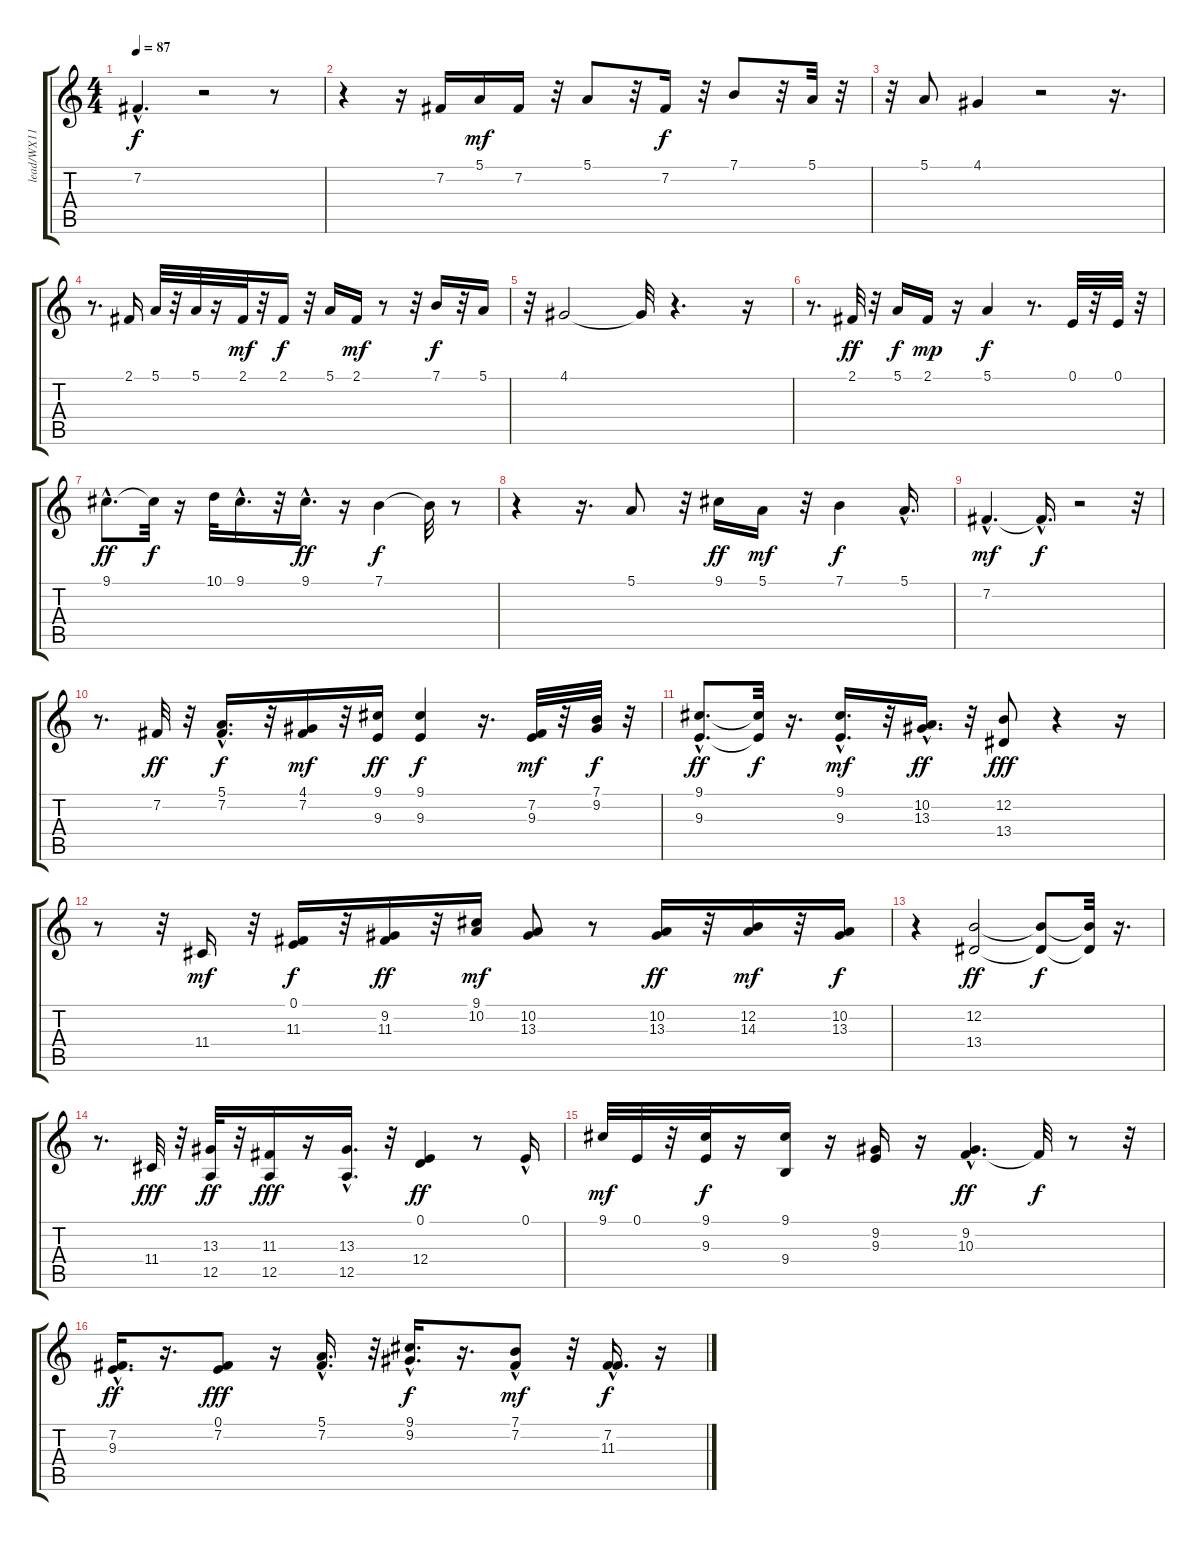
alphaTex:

\track ("lead/WX11" "lead/WX11") {instrument voiceoohs}
\staff {score tabs}
\tuning (E4 B3 G3 D3 A2 E2) {hide}
\ts (4 4)
\tempo 87
\clef g2
\ks c
7.2{hac}.4{d dy f} r.2 r.8 |
r.4 r.16 7.2.16 5.1.16{dy mf} 7.2.16 r.32 5.1.8 r.32 7.2.16{dy f} r.32 7.1.8 r.32 5.1.32 r.32 |
r.32 5.1.8 4.1.4 r.2 r.16{d} |
r.8{d} 2.1.16 5.1.32 r.32 5.1.32 r.16 2.1.32{dy mf} r.32 2.1.16{dy f} r.32 5.1.16 2.1.16{dy mf} r.8 r.32 7.1.16{dy f} r.32 5.1.16 |
r.32 4.1.2 4.1{t}.32 r.4{d} r.16 |
r.8{d} 2.1.32{dy ff} r.32 5.1.16{dy f} 2.1.16{dy mp} r.16 5.1.4{dy f} r.8{d} 0.1.32 r.32 0.1.32 r.32 |
9.1{hac}.8{d dy ff} 9.1{t}.32{dy f} r.16 10.1.32 9.1{hac}.16{d} r.32 9.1{hac}.16{d dy ff} r.16 7.1.4{dy f} 7.1{t}.32 r.8 |
r.4 r.16{d} 5.1.8 r.32 9.1.16{dy ff} 5.1.16{dy mf} r.32 7.1.4{dy f} 5.1{hac}.16{d} |
7.2{hac}.4{d dy mf} 7.2{hac t}.16{d dy f} r.2 r.32 |
r.8{d} 7.2.32{dy ff} r.32 (5.1{hac} 7.2{hac}).16{d dy f} r.32 (4.1 7.2).16{dy mf} r.32 (9.1 9.3).16{dy ff} (9.1 9.3).4{dy f} r.16{d} (7.2 9.3).32{dy mf} r.32 (7.1 9.2).32{dy f} r.32 |
(9.1{hac} 9.3{hac}).8{d dy ff} (9.1{t} 9.3{t}).32{dy f} r.16{d} (9.1{hac} 9.3{hac}).16{d dy mf} r.32 (10.2{hac} 13.3{hac}).16{d dy ff} r.32 (12.2 13.4).8{dy fff} r.4 r.16 |
r.8 r.32 11.4.16{dy mf} r.32 (0.1 11.3).16{dy f} r.32 (9.2 11.3).16{dy ff} r.32 (9.1 10.2).16{dy mf} (10.2 13.3).8 r.8 (10.2 13.3).16{dy ff} r.32 (12.2 14.3).16{dy mf} r.32 (10.2 13.3).16{dy f} |
r.4 (12.2 13.4).2{dy ff} (12.2{t} 13.4{t}).8{dy f} (12.2{t} 13.4{t}).32 r.16{d} |
r.8{d} 11.4.32{dy fff} r.32 (13.3 12.5).32{dy ff} r.32 (11.3 12.5).16{dy fff} r.16 (13.3 12.5{hac}).16{d} r.32 (0.1 12.4).4{dy ff} r.8 0.1{hac}.16 |
9.1.32{dy mf} 0.1.32 r.32 (9.1 9.3).32{dy f} r.16 (9.1 9.4).16 r.16 (9.2 9.3).16 r.16 (9.2{hac} 10.3{hac}).4{d dy ff} 10.3{t}.32{dy f} r.8 r.32 |
(7.2{hac} 9.3{hac}).16{d dy ff} r.16{d} (0.1 7.2).8{dy fff} r.16 (5.1{hac} 7.2{hac}).16{d} r.32 (9.1{hac} 9.2{hac}).16{d dy f} r.16{d} (7.1 7.2{hac}).8{dy mf} r.32 (7.2 11.3{hac}).16{d dy f} r.16
